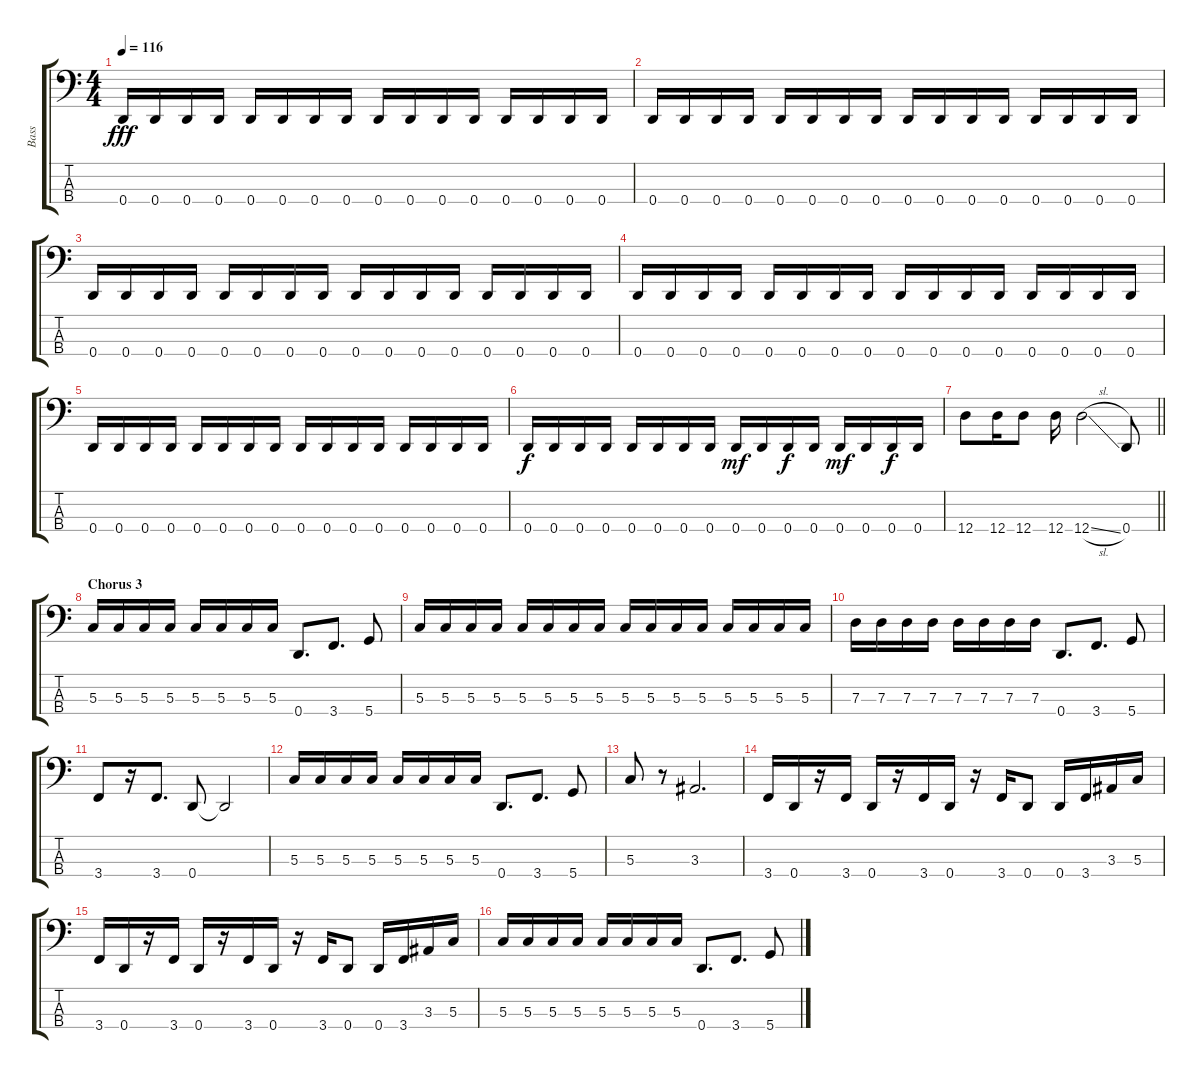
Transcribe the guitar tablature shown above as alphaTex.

\track ("Bass" "Bass") {instrument electricbassfinger}
\staff {score tabs}
\tuning (F2 C2 G1 D1) {hide}
\ts (4 4)
\tempo 116
\clef f4
\ks c
0.4.16{dy fff} 0.4.16 0.4.16 0.4.16 0.4.16 0.4.16 0.4.16 0.4.16 0.4.16 0.4.16 0.4.16 0.4.16 0.4.16 0.4.16 0.4.16 0.4.16 |
0.4.16 0.4.16 0.4.16 0.4.16 0.4.16 0.4.16 0.4.16 0.4.16 0.4.16 0.4.16 0.4.16 0.4.16 0.4.16 0.4.16 0.4.16 0.4.16 |
0.4.16 0.4.16 0.4.16 0.4.16 0.4.16 0.4.16 0.4.16 0.4.16 0.4.16 0.4.16 0.4.16 0.4.16 0.4.16 0.4.16 0.4.16 0.4.16 |
0.4.16 0.4.16 0.4.16 0.4.16 0.4.16 0.4.16 0.4.16 0.4.16 0.4.16 0.4.16 0.4.16 0.4.16 0.4.16 0.4.16 0.4.16 0.4.16 |
0.4.16 0.4.16 0.4.16 0.4.16 0.4.16 0.4.16 0.4.16 0.4.16 0.4.16 0.4.16 0.4.16 0.4.16 0.4.16 0.4.16 0.4.16 0.4.16 |
0.4.16{dy f} 0.4.16 0.4.16 0.4.16 0.4.16 0.4.16 0.4.16 0.4.16 0.4.16{dy mf} 0.4.16 0.4.16{dy f} 0.4.16 0.4.16{dy mf} 0.4.16 0.4.16{dy f} 0.4.16 |
\barLineRight lightlight
12.4.8 12.4.16 12.4.8 12.4.16 12.4{sl}.2 0.4.8 |
\section ("" "Chorus 3")
5.3.16 5.3.16 5.3.16 5.3.16 5.3.16 5.3.16 5.3.16 5.3.16 0.4.8{d} 3.4.8{d} 5.4.8 |
5.3.16 5.3.16 5.3.16 5.3.16 5.3.16 5.3.16 5.3.16 5.3.16 5.3.16 5.3.16 5.3.16 5.3.16 5.3.16 5.3.16 5.3.16 5.3.16 |
7.3.16 7.3.16 7.3.16 7.3.16 7.3.16 7.3.16 7.3.16 7.3.16 0.4.8{d} 3.4.8{d} 5.4.8 |
3.4.8 r.16 3.4.8{d} 0.4.8 0.4{t}.2 |
5.3.16 5.3.16 5.3.16 5.3.16 5.3.16 5.3.16 5.3.16 5.3.16 0.4.8{d} 3.4.8{d} 5.4.8 |
5.3.8 r.8 3.3.2{d} |
3.4.16 0.4.16 r.16 3.4.16 0.4.16 r.16 3.4.16 0.4.16 r.16 3.4.16 0.4.8 0.4.16 3.4.16 3.3.16 5.3.16 |
3.4.16 0.4.16 r.16 3.4.16 0.4.16 r.16 3.4.16 0.4.16 r.16 3.4.16 0.4.8 0.4.16 3.4.16 3.3.16 5.3.16 |
5.3.16 5.3.16 5.3.16 5.3.16 5.3.16 5.3.16 5.3.16 5.3.16 0.4.8{d} 3.4.8{d} 5.4.8
